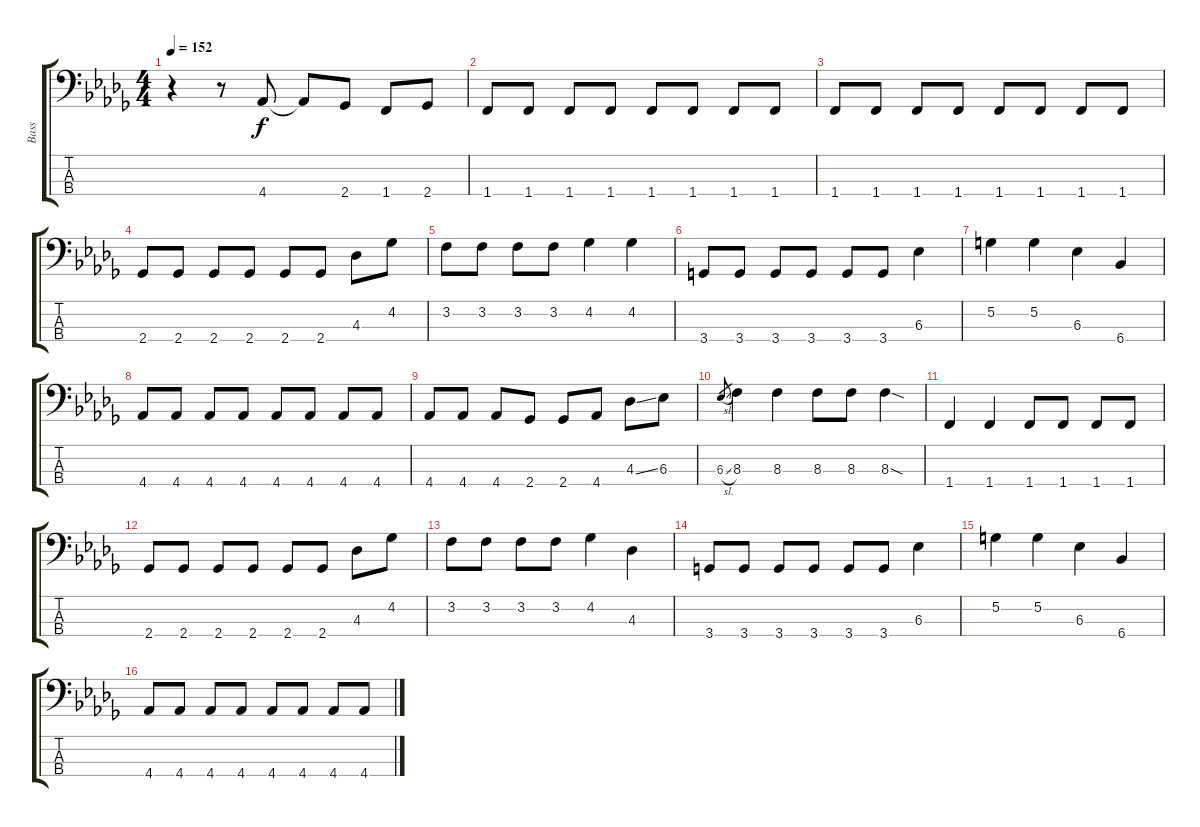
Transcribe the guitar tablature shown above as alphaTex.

\track ("Bass" "Bass") {instrument electricbasspick}
\staff {score tabs}
\tuning (G2 D2 A1 E1) {hide}
\ts (4 4)
\tempo 152
\clef f4
\ks db
r.4{dy f} r.8 4.4.8 4.4{t}.8 2.4.8 1.4.8 2.4.8 |
1.4.8 1.4.8 1.4.8 1.4.8 1.4.8 1.4.8 1.4.8 1.4.8 |
1.4.8 1.4.8 1.4.8 1.4.8 1.4.8 1.4.8 1.4.8 1.4.8 |
2.4.8 2.4.8 2.4.8 2.4.8 2.4.8 2.4.8 4.3.8 4.2.8 |
3.2.8 3.2.8 3.2.8 3.2.8 4.2.4 4.2.4 |
3.4.8 3.4.8 3.4.8 3.4.8 3.4.8 3.4.8 6.3.4 |
5.2.4 5.2.4 6.3.4 6.4.4 |
4.4.8 4.4.8 4.4.8 4.4.8 4.4.8 4.4.8 4.4.8 4.4.8 |
4.4.8 4.4.8 4.4.8 2.4.8 2.4.8 4.4.8 4.3{ss}.8 6.3.8 |
6.3{sl}.8{gr} 8.3.4 8.3.4 8.3.8 8.3.8 8.3{sod}.4 |
1.4.4 1.4.4 1.4.8 1.4.8 1.4.8 1.4.8 |
2.4.8 2.4.8 2.4.8 2.4.8 2.4.8 2.4.8 4.3.8 4.2.8 |
3.2.8 3.2.8 3.2.8 3.2.8 4.2.4 4.3.4 |
3.4.8 3.4.8 3.4.8 3.4.8 3.4.8 3.4.8 6.3.4 |
5.2.4 5.2.4 6.3.4 6.4.4 |
4.4.8 4.4.8 4.4.8 4.4.8 4.4.8 4.4.8 4.4.8 4.4.8
